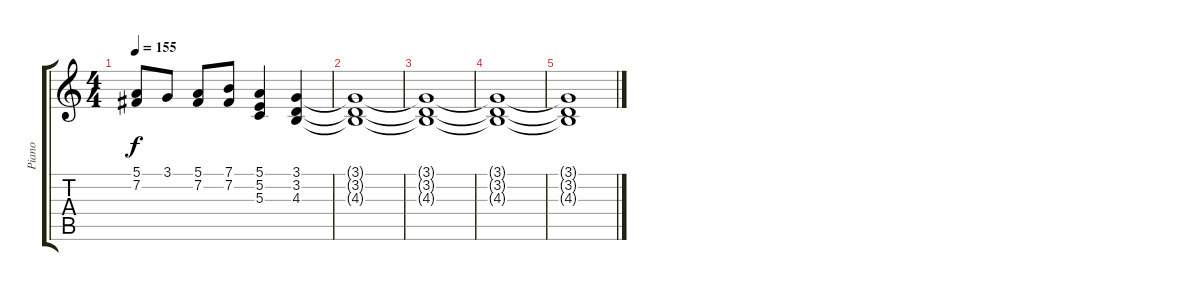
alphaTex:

\track ("Piano" "Piano") {instrument acousticgrandpiano}
\staff {score tabs}
\tuning (E4 B3 G3 D3 A2 E2) {hide}
\ts (4 4)
\tempo 155
\clef g2
\ks c
(5.1 7.2).8{dy f} 3.1.8 (5.1 7.2).8 (7.1 7.2).8 (5.1 5.2 5.3).4 (3.1 3.2 4.3).4 |
(3.1{t} 3.2{t} 4.3{t}).1 |
(3.1{t} 3.2{t} 4.3{t}).1 |
(3.1{t} 3.2{t} 4.3{t}).1 |
(3.1{t} 3.2{t} 4.3{t}).1
